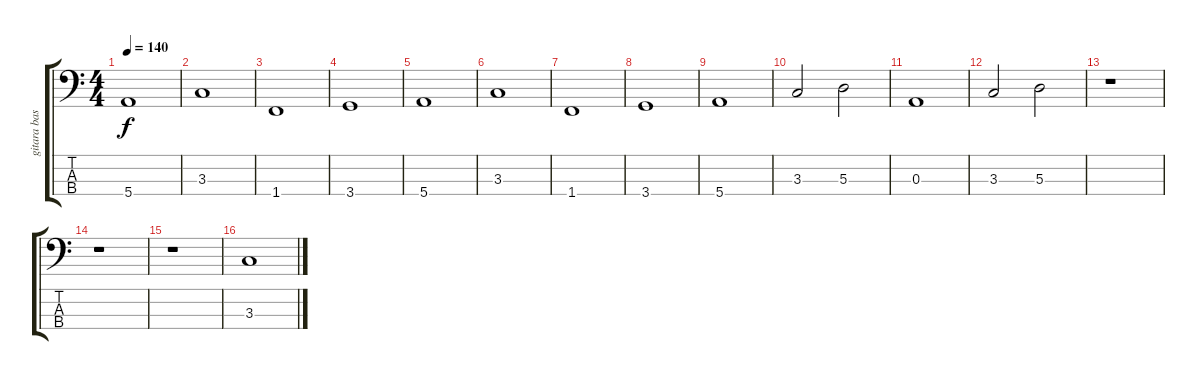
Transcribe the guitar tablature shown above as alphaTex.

\track ("gitara basowa" "gitara bas") {instrument electricbassfinger}
\staff {score tabs}
\tuning (G2 D2 A1 E1) {hide}
\ts (4 4)
\tempo 140
\clef f4
\ks c
5.4.1{dy f} |
3.3.1 |
1.4.1 |
3.4.1 |
5.4.1 |
3.3.1 |
1.4.1 |
3.4.1 |
5.4.1 |
3.3.2 5.3.2 |
0.3.1 |
3.3.2 5.3.2 |
r.1 |
r.1 |
r.1 |
3.3.1
